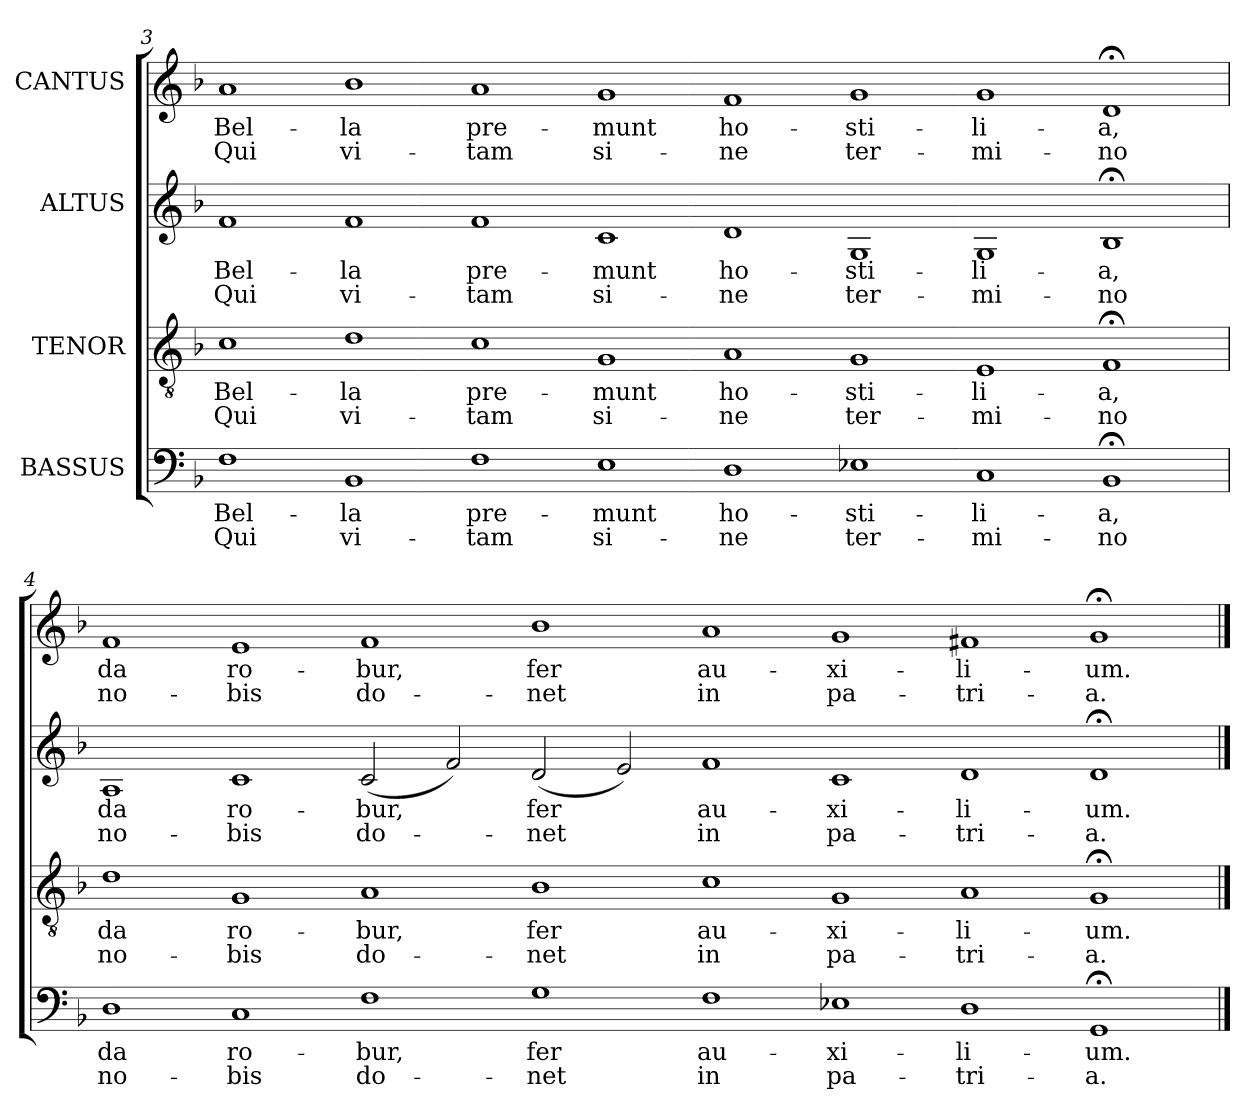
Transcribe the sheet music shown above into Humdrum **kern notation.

**kern	**text	**text	**kern	**text	**text	**kern	**text	**text	**kern	**text	**text
*part4	*part4	*part4	*part3	*part3	*part3	*part2	*part2	*part2	*part1	*part1	*part1
*staff4	*staff4	*staff4	*staff3	*staff3	*staff3	*staff2	*staff2	*staff2	*staff1	*staff1	*staff1
*I"BASSUS	*	*	*I"TENOR	*	*	*I"ALTUS	*	*	*I"CANTUS	*	*
!!LO:LB:g=z
*clefF4	*	*	*clefGv2	*	*	*clefG2	*	*	*clefG2	*	*
*k[b-]	*	*	*k[b-]	*	*	*k[b-]	*	*	*k[b-]	*	*
*F:	*	*	*F:	*	*	*F:	*	*	*F:	*	*
=3	=3	=3	=3	=3	=3	=3	=3	=3	=3	=3	=3
1F	Bel-	Qui	1c	Bel-	Qui	1f	Bel-	Qui	1a	Bel-	Qui
1BB-	-la	vi-	1d	-la	vi-	1f	-la	vi-	1b-	-la	vi-
1F	pre-	-tam	1c	pre-	-tam	1f	pre-	-tam	1a	pre-	-tam
1E	-munt	si-	1G	-munt	si-	1c	-munt	si-	1g	-munt	si-
1D	ho-	-ne	1A	ho-	-ne	1d	ho-	-ne	1f	ho-	-ne
1E-X	-sti-	ter-	1G	-sti-	ter-	1G	-sti-	ter-	1g	-sti-	ter-
1C	-li-	-mi-	1E	-li-	-mi-	1G	-li-	-mi-	1g	-li-	-mi-
1BB-;<	-a,	-no	1F;<	-a,	-no	1B-;<	-a,	-no	1d;<	-a,	-no
=4	=4	=4	=4	=4	=4	=4	=4	=4	=4	=4	=4
1D	da	no-	1d	da	no-	1A	da	no-	1f	da	no-
1C	ro-	-bis	1G	ro-	-bis	1c	ro-	-bis	1e	ro-	-bis
1F	-bur,	do-	1A	-bur,	do-	(2c/	-bur,	do-	1f	-bur,	do-
.	.	.	.	.	.	2f/)	.	.	.	.	.
1G	fer	-net	1B-	fer	-net	(2d/	fer	-net	1b-	fer	-net
.	.	.	.	.	.	2e/)	.	.	.	.	.
1F	au-	in	1c	au-	in	1f	au-	in	1a	au-	in
1E-X	-xi-	pa-	1G	-xi-	pa-	1c	-xi-	pa-	1g	-xi-	pa-
1D	-li-	-tri-	1A	-li-	-tri-	1d	-li-	-tri-	1f#X	-li-	-tri-
1GG;<	-um.	-a.	1G;<	-um.	-a.	1d;<	-um.	-a.	1g;<	-um.	-a.
==	==	==	==	==	==	==	==	==	==	==	==
*-	*-	*-	*-	*-	*-	*-	*-	*-	*-	*-	*-
